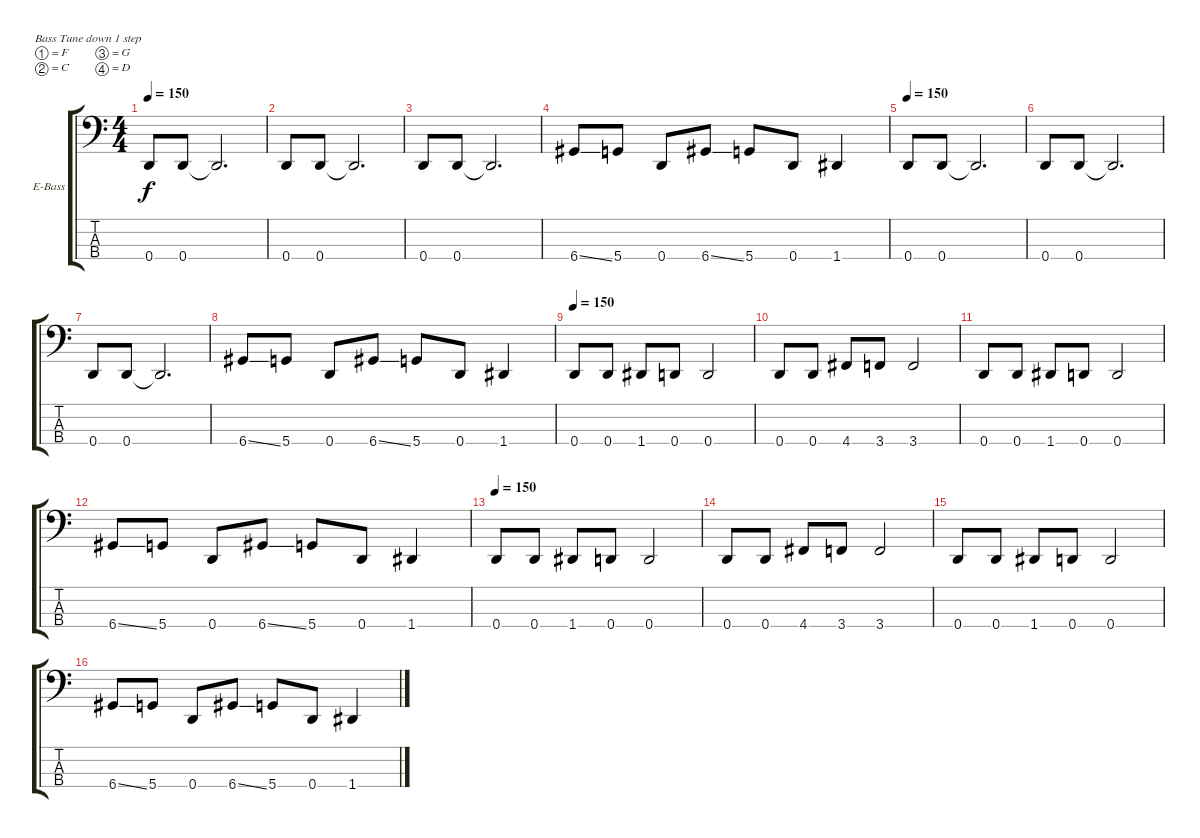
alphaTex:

\bracketExtendMode groupsimilarinstruments
\firstSystemTrackNameOrientation horizontal
\otherSystemsTrackNameOrientation horizontal
\track ("Terry Butler" "E-Bass") {instrument slapbass2}
\staff {score tabs}
\tuning (F2 C2 G1 D1)
\ts (4 4)
\tempo 150
\clef f4
\ks c
0.4.8{dy f} 0.4.8 0.4{t}.2{d} |
0.4.8 0.4.8 0.4{t}.2{d} |
0.4.8 0.4.8 0.4{t}.2{d} |
6.4{ss}.8 5.4.8 0.4.8 6.4{ss}.8 5.4.8 0.4.8 1.4.4 |
\tempo 150
0.4.8 0.4.8 0.4{t}.2{d} |
0.4.8 0.4.8 0.4{t}.2{d} |
0.4.8 0.4.8 0.4{t}.2{d} |
6.4{ss}.8 5.4.8 0.4.8 6.4{ss}.8 5.4.8 0.4.8 1.4.4 |
\tempo 150
0.4.8 0.4.8 1.4.8 0.4.8 0.4.2 |
0.4.8 0.4.8 4.4.8 3.4.8 3.4.2 |
0.4.8 0.4.8 1.4.8 0.4.8 0.4.2 |
6.4{ss}.8 5.4.8 0.4.8 6.4{ss}.8 5.4.8 0.4.8 1.4.4 |
\tempo 150
0.4.8 0.4.8 1.4.8 0.4.8 0.4.2 |
0.4.8 0.4.8 4.4.8 3.4.8 3.4.2 |
0.4.8 0.4.8 1.4.8 0.4.8 0.4.2 |
6.4{ss}.8 5.4.8 0.4.8 6.4{ss}.8 5.4.8 0.4.8 1.4.4
